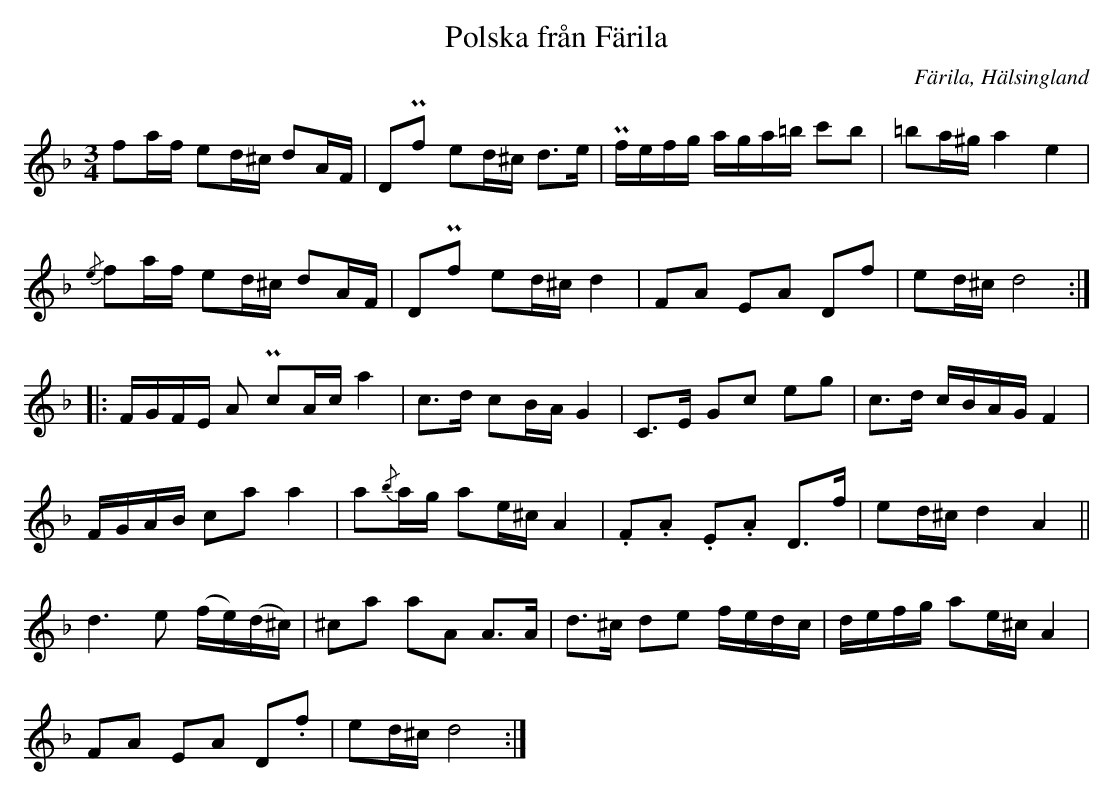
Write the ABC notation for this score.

X:1
T: Polska från Färila
O: Färila, Hälsingland
M: 3/4
L: 1/16
K: Dm
f2af e2d^c d2AF | D2Pf2 e2d^c d2>e2 | Pfefg aga=b c'2b2 | =b2a^g a4 e4 |
{/e}f2af e2d^c d2AF | D2Pf2 e2d^c d4 | F2A2 E2A2 D2f2 | e2d^c d8 ::
FGFE A2 Pc2Ac a4 | c2>d2 c2BA G4 | C2>E2 G2c2 e2g2 | c2>d2 cBAG F4 |
FGAB c2a2 a4 | a2{/b}ag a2e^c A4 | .F2.A2 .E2.A2 D2>f2 | e2d^c d4 A4 ||
d6e2 (fe)(d^c) | ^c2a2 a2A2 A2>A2 | d2>^c2 d2e2 fedc | defg a2e^c A4 |
F2A2 E2A2 D2.f2 | e2d^c d8 :|
